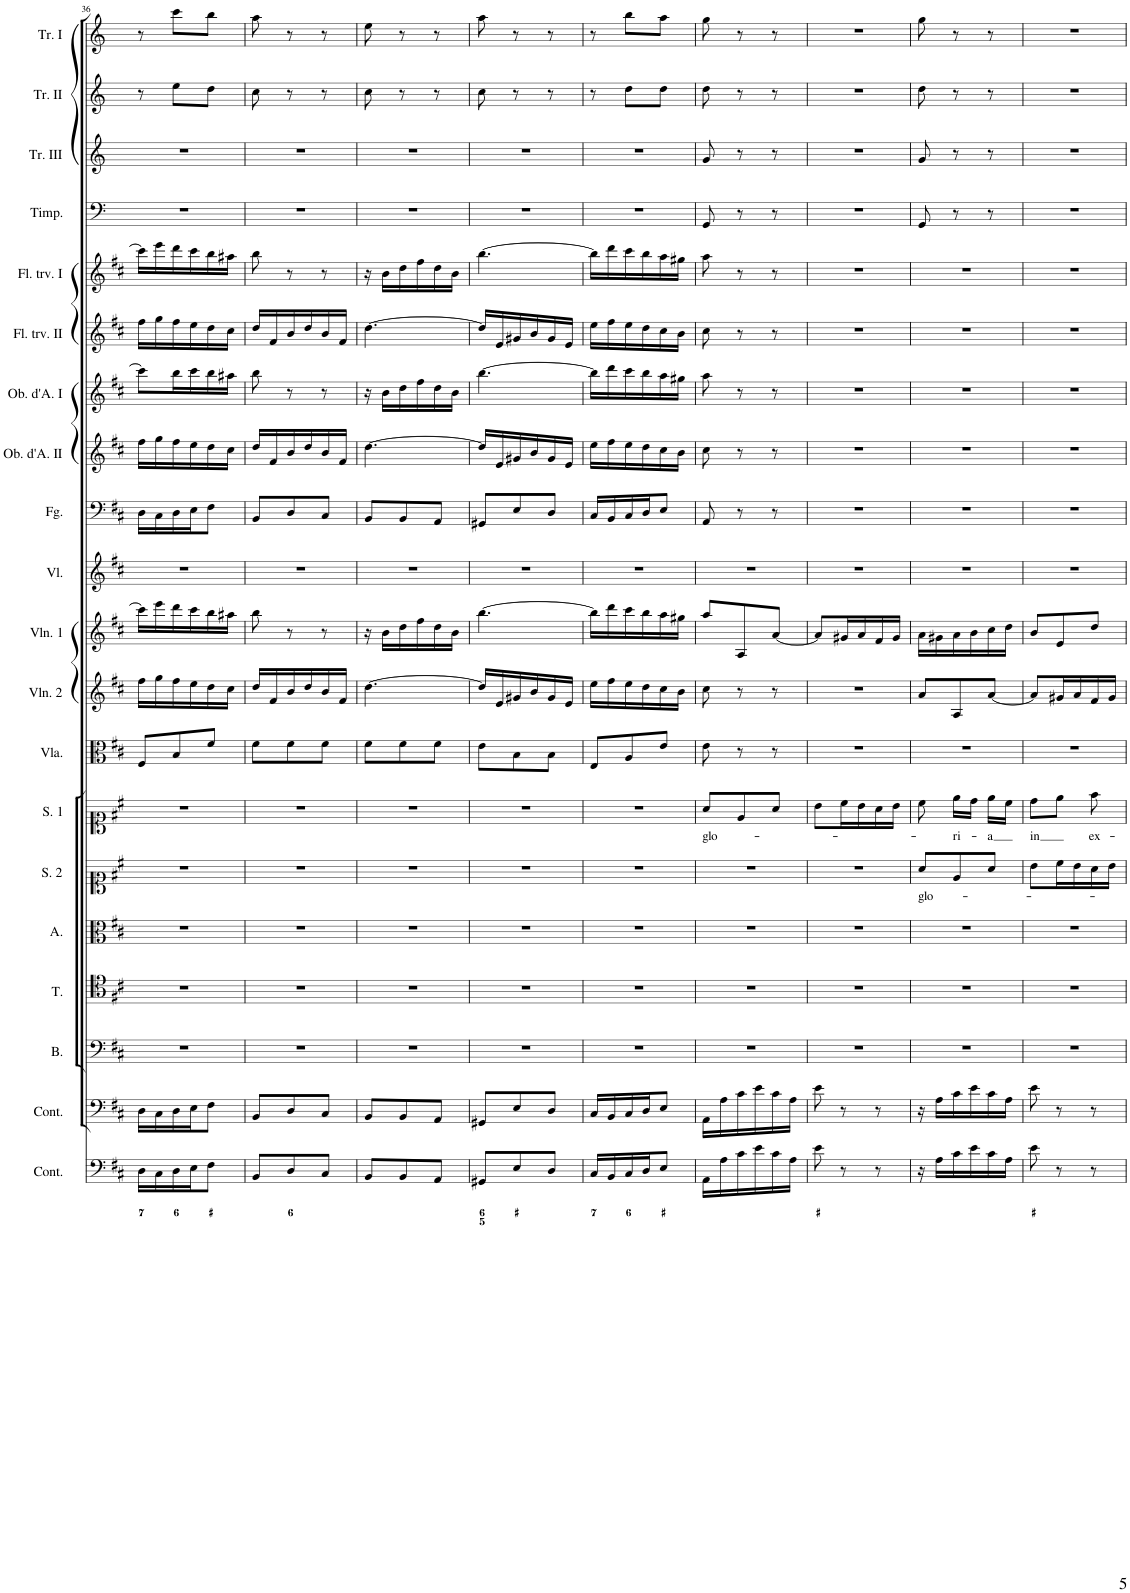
**kern	**kern	**kern	**kern	**kern	**kern	**text	**kern	**text	**kern	**kern	**kern	**kern	**kern	**kern	**kern	**kern	**kern	**kern	**kern	**kern	**kern
*part20	*part19	*part18	*part17	*part16	*part15	*part15	*part14	*part14	*part13	*part12	*part11	*part10	*part9	*part8	*part7	*part6	*part5	*part4	*part3	*part2	*part1
*staff20	*staff19	*staff18	*staff17	*staff16	*staff15	*staff15	*staff14	*staff14	*staff13	*staff12	*staff11	*staff10	*staff9	*staff8	*staff7	*staff6	*staff5	*staff4	*staff3	*staff2	*staff1
*I"Continuo	*I"Continuo	*I"Basso	*I"Tenore	*I"Alto	*I"Soprano 2	*	*I"Soprano 1	*	*I"Viola	*I"Violino 2	*I"Violino 1	*I"Violino solo	*I"Fagotti	*I"Oboe d'Amore II	*I"Oboe d'Amore I	*I"Flauto traverso II	*I"Flauto traverso I	*I"Timpani	*I"Tromba III	*I"Tromba II	*I"Tromba I
*I'Cont.	*I'Cont.	*I'B.	*I'T.	*I'A.	*I'S. 2	*	*I'S. 1	*	*I'Vla.	*I'Vln. 2	*I'Vln. 1	*I'Vl.	*I'Fg.	*I'Ob. d'A. II	*I'Ob. d'A. I	*I'Fl. trv. II	*I'Fl. trv. I	*I'Timp.	*I'Tr. III	*I'Tr. II	*I'Tr. I
!!LO:PB:g=z
*clefF4	*clefF4	*clefF4	*clefC4	*clefC3	*clefC1	*	*clefC1	*	*clefC3	*clefG2	*clefG2	*clefG2	*clefF4	*clefG2	*clefG2	*clefG2	*clefG2	*clefF4	*clefG2	*clefG2	*clefG2
*	*	*	*	*	*	*	*	*	*	*	*	*	*	*	*	*	*	*Trd-1c-2	*Trd-1c-2	*Trd-1c-2	*Trd-1c-2
*k[f#c#]	*k[f#c#]	*k[f#c#]	*k[f#c#]	*k[f#c#]	*k[f#c#]	*	*k[f#c#]	*	*k[f#c#]	*k[f#c#]	*k[f#c#]	*k[f#c#]	*k[f#c#]	*k[f#c#]	*k[f#c#]	*k[f#c#]	*k[f#c#]	*k[]	*k[]	*k[]	*k[]
*M3/8	*M3/8	*M3/8	*M3/8	*M3/8	*M3/8	*	*M3/8	*	*M3/8	*M3/8	*M3/8	*M3/8	*M3/8	*M3/8	*M3/8	*M3/8	*M3/8	*M3/8	*M3/8	*M3/8	*M3/8
=36	=36	=36	=36	=36	=36	=36	=36	=36	=36	=36	=36	=36	=36	=36	=36	=36	=36	=36	=36	=36	=36
16D\LL	16D\LL	4.r	4.r	4.r	4.r	.	4.r	.	8F#/L	16ff#\LL	16ccc#\LL]	4.r	16D\LL	16ff#\LL	8ccc#\L]	16ff#\LL	16ccc#\LL]	4.r	4.r	8r	8r
16C#\	16C#\	.	.	.	.	.	.	.	.	16gg\	16eee\	.	16C#\	16gg\	.	16gg\	16eee\	.	.	.	.
16D\	16D\	.	.	.	.	.	.	.	8B/	16ff#\	16ddd\	.	16D\	16ff#\	16bb\L	16ff#\	16ddd\	.	.	8ee\L	8ccc\L
16E\J	16E\J	.	.	.	.	.	.	.	.	16ee\	16ccc#\	.	16E\J	16ee\	16ccc#\	16ee\	16ccc#\	.	.	.	.
8F#\J	8F#\J	.	.	.	.	.	.	.	8f#/J	16dd\	16bb\	.	8F#\J	16dd\	16bb\	16dd\	16bb\	.	.	8dd\J	8bb\J
.	.	.	.	.	.	.	.	.	.	16cc#\JJ	16aa#X\JJ	.	.	16cc#\JJ	16aa#X\JJ	16cc#\JJ	16aa#X\JJ	.	.	.	.
=37	=37	=37	=37	=37	=37	=37	=37	=37	=37	=37	=37	=37	=37	=37	=37	=37	=37	=37	=37	=37	=37
8BB/L	8BB/L	4.r	4.r	4.r	4.r	.	4.r	.	8f#\L	16dd/LL	8bb\	4.r	8BB/L	16dd/LL	8bb\	16dd/LL	8bb\	4.r	4.r	8cc\	8aa\
.	.	.	.	.	.	.	.	.	.	16f#/	.	.	.	16f#/	.	16f#/	.	.	.	.	.
8D/	8D/	.	.	.	.	.	.	.	8f#\	16b/	8r	.	8D/	16b/	8r	16b/	8r	.	.	8r	8r
.	.	.	.	.	.	.	.	.	.	16dd/	.	.	.	16dd/	.	16dd/	.	.	.	.	.
8C#/J	8C#/J	.	.	.	.	.	.	.	8f#\J	16b/	8r	.	8C#/J	16b/	8r	16b/	8r	.	.	8r	8r
.	.	.	.	.	.	.	.	.	.	16f#/JJ	.	.	.	16f#/JJ	.	16f#/JJ	.	.	.	.	.
=38	=38	=38	=38	=38	=38	=38	=38	=38	=38	=38	=38	=38	=38	=38	=38	=38	=38	=38	=38	=38	=38
8BB/L	8BB/L	4.r	4.r	4.r	4.r	.	4.r	.	8f#\L	[4.dd\	16r	4.r	8BB/L	[4.dd\	16r	[4.dd\	16r	4.r	4.r	8cc\	8ee\
.	.	.	.	.	.	.	.	.	.	.	16b\LL	.	.	.	16b\LL	.	16b\LL	.	.	.	.
8BB/	8BB/	.	.	.	.	.	.	.	8f#\	.	16dd\	.	8BB/	.	16dd\	.	16dd\	.	.	8r	8r
.	.	.	.	.	.	.	.	.	.	.	16ff#\	.	.	.	16ff#\	.	16ff#\	.	.	.	.
8AA/J	8AA/J	.	.	.	.	.	.	.	8f#\J	.	16dd\	.	8AA/J	.	16dd\	.	16dd\	.	.	8r	8r
.	.	.	.	.	.	.	.	.	.	.	16b\JJ	.	.	.	16b\JJ	.	16b\JJ	.	.	.	.
=39	=39	=39	=39	=39	=39	=39	=39	=39	=39	=39	=39	=39	=39	=39	=39	=39	=39	=39	=39	=39	=39
8GG#X/L	8GG#X/L	4.r	4.r	4.r	4.r	.	4.r	.	8e\L	16dd/LL]	[4.bb\	4.r	8GG#X/L	16dd/LL]	[4.bb\	16dd/LL]	[4.bb\	4.r	4.r	8cc\	8aa\
.	.	.	.	.	.	.	.	.	.	16e/	.	.	.	16e/	.	16e/	.	.	.	.	.
8E/	8E/	.	.	.	.	.	.	.	8B\	16g#X/	.	.	8E/	16g#X/	.	16g#X/	.	.	.	8r	8r
.	.	.	.	.	.	.	.	.	.	16b/	.	.	.	16b/	.	16b/	.	.	.	.	.
8D/J	8D/J	.	.	.	.	.	.	.	8B\J	16g#/	.	.	8D/J	16g#/	.	16g#/	.	.	.	8r	8r
.	.	.	.	.	.	.	.	.	.	16e/JJ	.	.	.	16e/JJ	.	16e/JJ	.	.	.	.	.
=40	=40	=40	=40	=40	=40	=40	=40	=40	=40	=40	=40	=40	=40	=40	=40	=40	=40	=40	=40	=40	=40
16C#/LL	16C#/LL	4.r	4.r	4.r	4.r	.	4.r	.	8E/L	16ee\LL	16bb\LL]	4.r	16C#/LL	16ee\LL	16bb\LL]	16ee\LL	16bb\LL]	4.r	4.r	8r	8r
16BB/	16BB/	.	.	.	.	.	.	.	.	16ff#\	16ddd\	.	16BB/	16ff#\	16ddd\	16ff#\	16ddd\	.	.	.	.
16C#/	16C#/	.	.	.	.	.	.	.	8A/	16ee\	16ccc#\	.	16C#/	16ee\	16ccc#\	16ee\	16ccc#\	.	.	8dd\L	8bb\L
16D/J	16D/J	.	.	.	.	.	.	.	.	16dd\	16bb\	.	16D/J	16dd\	16bb\	16dd\	16bb\	.	.	.	.
8E/J	8E/J	.	.	.	.	.	.	.	8e/J	16cc#\	16aa\	.	8E/J	16cc#\	16aa\	16cc#\	16aa\	.	.	8dd\J	8aa\J
.	.	.	.	.	.	.	.	.	.	16b\JJ	16gg#X\JJ	.	.	16b\JJ	16gg#X\JJ	16b\JJ	16gg#X\JJ	.	.	.	.
=41	=41	=41	=41	=41	=41	=41	=41	=41	=41	=41	=41	=41	=41	=41	=41	=41	=41	=41	=41	=41	=41
!	!	!	!	!	!	!	!	!LO:LY:b	!	!	!	!	!	!	!	!	!	!	!	!	!
16AA\LL	16AA\LL	4.r	4.r	4.r	4.r	.	8a/L	glo-	8e\	8cc#\	8aa/L	4.r	8AA/	8cc#\	8aa\	8cc#\	8aa\	8GG/	8g/	8dd\	8gg\
16A\	16A\	.	.	.	.	.	.	.	.	.	.	.	.	.	.	.	.	.	.	.	.
16c#\	16c#\	.	.	.	.	.	8e/	.	8r	8r	8A/	.	8r	8r	8r	8r	8r	8r	8r	8r	8r
16e\	16e\	.	.	.	.	.	.	.	.	.	.	.	.	.	.	.	.	.	.	.	.
16c#\	16c#\	.	.	.	.	.	8a/J	.	8r	8r	[8a/J	.	8r	8r	8r	8r	8r	8r	8r	8r	8r
16A\JJ	16A\JJ	.	.	.	.	.	.	.	.	.	.	.	.	.	.	.	.	.	.	.	.
=42	=42	=42	=42	=42	=42	=42	=42	=42	=42	=42	=42	=42	=42	=42	=42	=42	=42	=42	=42	=42	=42
8e\	8e\	4.r	4.r	4.r	4.r	.	8b\L	.	4.r	4.r	8a/L]	4.r	4.r	4.r	4.r	4.r	4.r	4.r	4.r	4.r	4.r
8r	8r	.	.	.	.	.	16cc#\L	.	.	.	16g#X/L	.	.	.	.	.	.	.	.	.	.
.	.	.	.	.	.	.	16b\	.	.	.	16a/	.	.	.	.	.	.	.	.	.	.
8r	8r	.	.	.	.	.	16a\	.	.	.	16f#/	.	.	.	.	.	.	.	.	.	.
.	.	.	.	.	.	.	16b\JJ	.	.	.	16g#/JJ	.	.	.	.	.	.	.	.	.	.
=43	=43	=43	=43	=43	=43	=43	=43	=43	=43	=43	=43	=43	=43	=43	=43	=43	=43	=43	=43	=43	=43
!	!	!	!	!	!	!LO:LY:b	!	!	!	!	!	!	!	!	!	!	!	!	!	!	!
16r	16r	4.r	4.r	4.r	8a/L	glo-	8cc#\	.	4.r	8a/L	16a\LL	4.r	4.r	4.r	4.r	4.r	4.r	8GG/	8g/	8dd\	8gg\
16A\LL	16A\LL	.	.	.	.	.	.	.	.	.	16g#X\	.	.	.	.	.	.	.	.	.	.
!	!	!	!	!	!	!	!	!LO:LY:b	!	!	!	!	!	!	!	!	!	!	!	!	!
16c#\	16c#\	.	.	.	8e/	.	16ee\LL	ri-	.	8A/	16a\	.	.	.	.	.	.	8r	8r	8r	8r
16e\	16e\	.	.	.	.	.	16dd\JJ	.	.	.	16b\	.	.	.	.	.	.	.	.	.	.
!	!	!	!	!	!	!	!	!LO:LY:b	!	!	!	!	!	!	!	!	!	!	!	!	!
16c#\	16c#\	.	.	.	8a/J	.	16ee\LL	-a	.	[8a/J	16cc#\	.	.	.	.	.	.	8r	8r	8r	8r
16A\JJ	16A\JJ	.	.	.	.	.	16cc#\JJ	.	.	.	16dd\JJ	.	.	.	.	.	.	.	.	.	.
=44	=44	=44	=44	=44	=44	=44	=44	=44	=44	=44	=44	=44	=44	=44	=44	=44	=44	=44	=44	=44	=44
!	!	!	!	!	!	!	!	!LO:LY:b	!	!	!	!	!	!	!	!	!	!	!	!	!
8e\	8e\	4.r	4.r	4.r	8b\L	.	8dd\L	in	4.r	8a/L]	8b/L	4.r	4.r	4.r	4.r	4.r	4.r	4.r	4.r	4.r	4.r
8r	8r	.	.	.	16cc#\L	.	8ee\J	.	.	16g#X/L	8e/	.	.	.	.	.	.	.	.	.	.
.	.	.	.	.	16b\	.	.	.	.	16a/	.	.	.	.	.	.	.	.	.	.	.
!	!	!	!	!	!	!	!	!LO:LY:b	!	!	!	!	!	!	!	!	!	!	!	!	!
8r	8r	.	.	.	16a\	.	8ff#\	ex-	.	16f#/	8dd/J	.	.	.	.	.	.	.	.	.	.
.	.	.	.	.	16b\JJ	.	.	.	.	16g#/JJ	.	.	.	.	.	.	.	.	.	.	.
=	=	=	=	=	=	=	=	=	=	=	=	=	=	=	=	=	=	=	=	=	=
*-	*-	*-	*-	*-	*-	*-	*-	*-	*-	*-	*-	*-	*-	*-	*-	*-	*-	*-	*-	*-	*-
